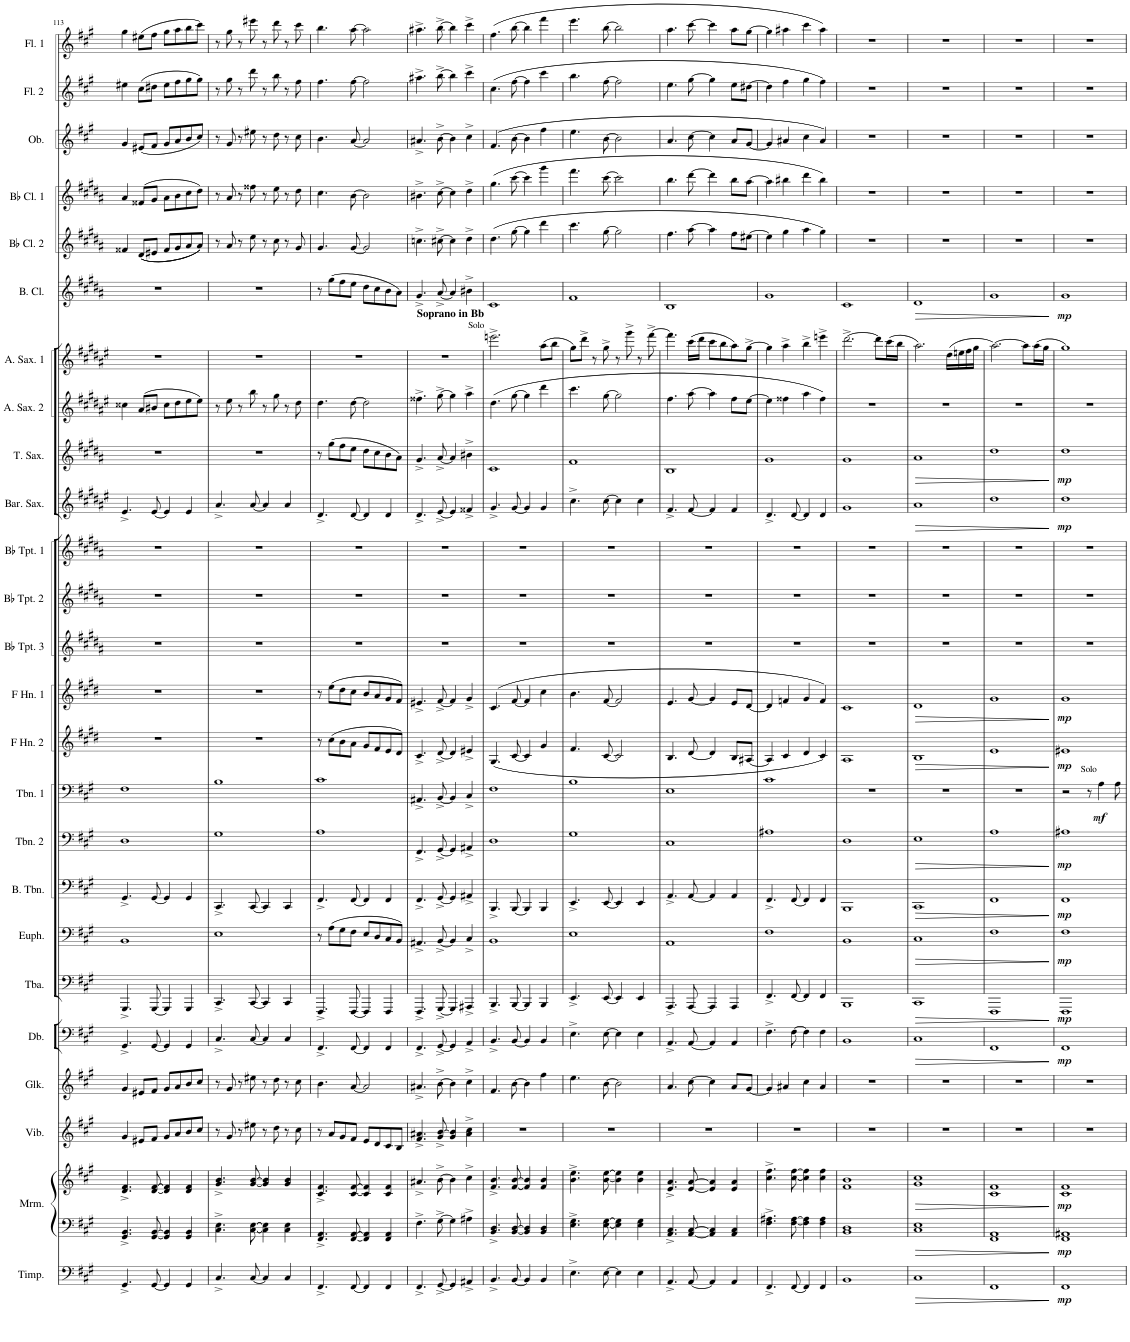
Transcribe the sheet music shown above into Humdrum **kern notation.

**kern	**dynam	**kern	**kern	**dynam	**kern	**kern	**kern	**dynam	**kern	**dynam	**kern	**dynam	**kern	**dynam	**kern	**dynam	**kern	**dynam	**kern	**dynam	**kern	**dynam	**kern	**kern	**kern	**kern	**dynam	**kern	**dynam	**kern	**kern	**kern	**dynam	**kern	**kern	**kern	**kern	**kern
*part25	*part25	*part24	*part24	*part24	*part23	*part22	*part21	*part21	*part20	*part20	*part19	*part19	*part18	*part18	*part17	*part17	*part16	*part16	*part15	*part15	*part14	*part14	*part13	*part12	*part11	*part10	*part10	*part9	*part9	*part8	*part7	*part6	*part6	*part5	*part4	*part3	*part2	*part1
*staff26	*staff26	*staff25	*staff24	*staff24/25	*staff23	*staff22	*staff21	*staff21	*staff20	*staff20	*staff19	*staff19	*staff18	*staff18	*staff17	*staff17	*staff16	*staff16	*staff15	*staff15	*staff14	*staff14	*staff13	*staff12	*staff11	*staff10	*staff10	*staff9	*staff9	*staff8	*staff7	*staff6	*staff6	*staff5	*staff4	*staff3	*staff2	*staff1
*I"Timpani	*	*I"Marimba	*	*	*I"Vibraphone	*I"Glockenspiel	*I"Double Bass	*	*I"Tuba	*	*I"Euphonium	*	*I"Bass Trombone	*	*I"Trombone 2	*	*I"Trombone 1	*	*I"F Horn 2	*	*I"F Horn 1	*	*I"Bb Trumpet 3	*I"Bb Trumpet 2	*I"Bb Trumpet 1	*I"Baritone Saxophone	*	*I"Tenor Saxophone	*	*I"Alto Saxophone 2	*I"Alto Saxophone 1	*I"Bass Clarinet	*	*I"Bb Clarinet 2	*I"Bb Clarinet 1	*I"Oboe	*I"Flute 2	*I"Flute 1
*I'Timp.	*	*I'Mrm.	*	*	*I'Vib.	*I'Glk.	*I'Db.	*	*I'Tba.	*	*I'Euph.	*	*I'B. Tbn.	*	*I'Tbn. 2	*	*I'Tbn. 1	*	*I'F Hn. 2	*	*I'F Hn. 1	*	*I'Bb Tpt. 3	*I'Bb Tpt. 2	*I'Bb Tpt. 1	*I'Bar. Sax.	*	*I'T. Sax.	*	*I'A. Sax. 2	*I'A. Sax. 1	*I'B. Cl.	*	*I'Bb Cl. 2	*I'Bb Cl. 1	*I'Ob.	*I'Fl. 2	*I'Fl. 1
!!LO:PB:g=z
*clefF4	*	*clefF4	*clefG2	*	*clefG2	*clefG2	*clefF4	*	*clefF4	*	*clefF4	*	*clefF4	*	*clefF4	*	*clefF4	*	*clefG2	*	*clefG2	*	*clefG2	*clefG2	*clefG2	*clefG2	*	*clefG2	*	*clefG2	*clefG2	*clefG2	*	*clefG2	*clefG2	*clefG2	*clefG2	*clefG2
*	*	*	*	*	*	*Trd-14c-24	*Trd7c12	*	*	*	*	*	*	*	*	*	*	*	*Trd4c7	*	*Trd4c7	*	*Trd1c2	*Trd1c2	*Trd1c2	*Trd12c21	*	*Trd8c14	*	*Trd5c9	*Trd5c9	*Trd8c14	*	*Trd1c2	*Trd1c2	*	*	*
*k[f#c#g#]	*	*k[f#c#g#]	*k[f#c#g#]	*	*k[f#c#g#]	*k[f#c#g#]	*k[f#c#g#]	*	*k[f#c#g#]	*	*k[f#c#g#]	*	*k[f#c#g#]	*	*k[f#c#g#]	*	*k[f#c#g#]	*	*k[f#c#g#d#]	*	*k[f#c#g#d#]	*	*k[f#c#g#d#a#]	*k[f#c#g#d#a#]	*k[f#c#g#d#a#]	*k[f#c#g#d#a#e#]	*	*k[f#c#g#d#a#]	*	*k[f#c#g#d#a#e#]	*k[f#c#g#d#a#e#]	*k[f#c#g#d#a#]	*	*k[f#c#g#d#a#]	*k[f#c#g#d#a#]	*k[f#c#g#]	*k[f#c#g#]	*k[f#c#g#]
*M4/4	*	*M4/4	*M4/4	*	*M4/4	*M4/4	*M4/4	*	*M4/4	*	*M4/4	*	*M4/4	*	*M4/4	*	*M4/4	*	*M4/4	*	*M4/4	*	*M4/4	*M4/4	*M4/4	*M4/4	*	*M4/4	*	*M4/4	*M4/4	*M4/4	*	*M4/4	*M4/4	*M4/4	*M4/4	*M4/4
=113	=113	=113	=113	=113	=113	=113	=113	=113	=113	=113	=113	=113	=113	=113	=113	=113	=113	=113	=113	=113	=113	=113	=113	=113	=113	=113	=113	=113	=113	=113	=113	=113	=113	=113	=113	=113	=113	=113
4.GG#^/	.	4.GG#/^ 4.BB/^	4.d/^ 4.f#/^	.	4g#/	4g#/	4.GG#^/	.	4.GGG#^/	.	1BB	.	4.GG#^/	.	1D	.	1F#	.	1r	.	1r	.	1r	1r	1r	4.e#^/	.	1r	.	4cc##X\	1r	1r	.	4f##X/	4a#/	4g#/	4ee#X\	4gg#\
.	.	.	.	.	8e#X/L	8e#X/L	.	.	.	.	.	.	.	.	.	.	.	.	.	.	.	.	.	.	.	.	.	.	.	(8a#/L	.	.	.	((8d#/L	(8f##X/L	(8e#X/L	(8cc#\L	(8ee#X\L
[8GG#/	.	[8GG#/ [8BB/	[8d/ [8f#/	.	8f#/J	8f#/J	[8GG#/	.	[8GGG#/	.	.	.	[8GG#/	.	.	.	.	.	.	.	.	.	.	.	.	[8e#/	.	.	.	8b#X/J	.	.	.	8e#X/J	8g#/J	8f#/J	8dd#X\J	8ff#\J
4GG#/]	.	4GG#/] 4BB/]	4d/] 4f#/]	.	8g#/L	8g#/L	4GG#/]	.	4GGG#/]	.	.	.	4GG#/]	.	.	.	.	.	.	.	.	.	.	.	.	4e#/]	.	.	.	8cc##\L	.	.	.	8f##/L	8a#\L	8g#/L	8ee#\L	8gg#\L
.	.	.	.	.	8a/	8a/	.	.	.	.	.	.	.	.	.	.	.	.	.	.	.	.	.	.	.	.	.	.	.	8dd#\	.	.	.	8g#/	8b\	8a/	8ff#\	8aa\
4GG#/	.	4GG#/ 4BB/	4d/ 4f#/	.	8b/	8b/	4GG#/	.	4GGG#/	.	.	.	4GG#/	.	.	.	.	.	.	.	.	.	.	.	.	4e#/	.	.	.	8ee#\	.	.	.	8a#/	8cc#\	8b/	8gg#\	8bb\
.	.	.	.	.	8cc#/J	8cc#/J	.	.	.	.	.	.	.	.	.	.	.	.	.	.	.	.	.	.	.	.	.	.	.	8ee#\J)	.	.	.	8a#/J))	8dd#\J)	8cc#/J)	8gg#\J)	8ccc#\J)
=114	=114	=114	=114	=114	=114	=114	=114	=114	=114	=114	=114	=114	=114	=114	=114	=114	=114	=114	=114	=114	=114	=114	=114	=114	=114	=114	=114	=114	=114	=114	=114	=114	=114	=114	=114	=114	=114	=114
4.C#^/	.	4.C#\^ 4.E\^	4.g#/^ 4.b/^	.	8r	8r	4.C#^/	.	4.CC#^/	.	1E	.	4.CC#^/	.	1G#	.	1B	.	1r	.	1r	.	1r	1r	1r	4.a#^/	.	1r	.	8r	1r	1r	.	8r	8r	8r	8r	8r
.	.	.	.	.	8g#/	8g#/	.	.	.	.	.	.	.	.	.	.	.	.	.	.	.	.	.	.	.	.	.	.	.	8ee#\	.	.	.	8a#/	8a#/	8g#/	8gg#\	8gg#\
.	.	.	.	.	8r	8r	.	.	.	.	.	.	.	.	.	.	.	.	.	.	.	.	.	.	.	.	.	.	.	8r	.	.	.	8r	8r	8r	8r	8r
[8C#/	.	[8C#\ [8E\	[8g#/ [8b/	.	8ee#X\	8ee#X\	[8C#/	.	[8CC#/	.	.	.	[8CC#/	.	.	.	.	.	.	.	.	.	.	.	.	[8a#/	.	.	.	8bb\	.	.	.	8ee\	8ff##X\	8ee#X\	8ddd\	8eee#X\
4C#/]	.	4C#\] 4E\]	4g#/] 4b/]	.	8r	8r	4C#/]	.	4CC#/]	.	.	.	4CC#/]	.	.	.	.	.	.	.	.	.	.	.	.	4a#/]	.	.	.	8r	.	.	.	8r	8r	8r	8r	8r
.	.	.	.	.	8dd\	8dd\	.	.	.	.	.	.	.	.	.	.	.	.	.	.	.	.	.	.	.	.	.	.	.	8gg#\	.	.	.	8cc#\	8ee\	8dd\	8bb\	8ddd\
4C#/	.	4C#\ 4E\	4g#/ 4b/	.	8r	8r	4C#/	.	4CC#/	.	.	.	4CC#/	.	.	.	.	.	.	.	.	.	.	.	.	4a#/	.	.	.	8r	.	.	.	8r	8r	8r	8r	8r
.	.	.	.	.	8cc#\	8cc#\	.	.	.	.	.	.	.	.	.	.	.	.	.	.	.	.	.	.	.	.	.	.	.	8dd#\	.	.	.	8g#/	8dd#\	8cc#\	8ff#\	8ccc#\
=115	=115	=115	=115	=115	=115	=115	=115	=115	=115	=115	=115	=115	=115	=115	=115	=115	=115	=115	=115	=115	=115	=115	=115	=115	=115	=115	=115	=115	=115	=115	=115	=115	=115	=115	=115	=115	=115	=115
4.FF#^/	.	4.FF#/^ 4.AA/^	4.c#/^ 4.f#/^	.	8r	4.b\	4.FF#^/	.	4.FFF#^/	.	8r	.	4.FF#^/	.	1A	.	1c#	.	8r	.	8r	.	1r	1r	1r	4.d#^/	.	8r	.	4.dd#\	1r	8r	.	4.g#/	4.cc#\	4.b\	4.ff#\	4.bb\
.	.	.	.	.	8a/L	.	.	.	.	.	(8A\L	.	.	.	.	.	.	.	(8cc#\L	.	(8ee\L	.	.	.	.	.	.	(8gg#\L	.	.	.	(8gg#\L	.	.	.	.	.	.
.	.	.	.	.	8g#/	.	.	.	.	.	8G#\	.	.	.	.	.	.	.	8b\	.	8dd#\	.	.	.	.	.	.	8ff#\	.	.	.	8ff#\	.	.	.	.	.	.
[8FF#/	.	[8FF#/ [8AA/	[8c#/ [8f#/	.	8f#/J	[8a/	[8FF#/	.	[8FFF#/	.	8F#\J	.	[8FF#/	.	.	.	.	.	8a\J	.	8cc#\J	.	.	.	.	[8d#/	.	8ee\J	.	[8dd#\	.	8ee\J	.	[8g#/	[8b\	[8a/	[8ff#\	[8aa\
4FF#/]	.	4FF#/] 4AA/]	4c#/] 4f#/]	.	8e/L	2a/]	4FF#/]	.	4FFF#/]	.	8E/L	.	4FF#/]	.	.	.	.	.	8g#/L	.	8b/L	.	.	.	.	4d#/]	.	8dd#\L	.	2dd#\]	.	8dd#\L	.	2g#/]	2b\]	2a/]	2ff#\]	2aa\]
.	.	.	.	.	8d/	.	.	.	.	.	8D/	.	.	.	.	.	.	.	8f#/	.	8a/	.	.	.	.	.	.	8cc#\	.	.	.	8cc#\	.	.	.	.	.	.
4FF#/	.	4FF#/ 4AA/	4c#/ 4f#/	.	8c#/	.	4FF#/	.	4FFF#/	.	8C#/	.	4FF#/	.	.	.	.	.	8e/	.	8g#/	.	.	.	.	4d#/	.	8b\	.	.	.	8b\	.	.	.	.	.	.
.	.	.	.	.	8B/J	.	.	.	.	.	8BB/J)	.	.	.	.	.	.	.	8d#/J)	.	8f#/J)	.	.	.	.	.	.	8a#\J)	.	.	.	8a#\J)	.	.	.	.	.	.
=116	=116	=116	=116	=116	=116	=116	=116	=116	=116	=116	=116	=116	=116	=116	=116	=116	=116	=116	=116	=116	=116	=116	=116	=116	=116	=116	=116	=116	=116	=116	=116	=116	=116	=116	=116	=116	=116	=116
4.FF#^/	.	4.F#^\	4.a#X^/	.	4.f#/^ 4.a#X/^	4.a#X^/	4.FF#^/	.	4.FFF#^/	.	4.AA#X^/	.	4.FF#^/	.	4.FF#^/	.	4.AA#X^/	.	4.c#^/	.	4.e#X^/	.	1r	1r	1r	4.d#^/	.	4.g#^/	.	4.ff##X^\	1r	4.g#^/	.	4.ccn^\	4.b#X^\	4.a#X^/	4.aa#X^\	4.aa#X^\
[8GG#^/	.	[8G#^\	[8b^\	.	8g#/^ [8b/^	[8b^\	[8GG#^/	.	[8GGG#^/	.	[8BB^/	.	[8GG#^/	.	[8GG#^/	.	[8BB^/	.	[8d#^/	.	[8f#^/	.	.	.	.	[8e#^/	.	[8a#^/	.	[8gg#^\	.	[8a#^/	.	[8cc#X^\	[8cc#^\	[8b^\	[8bb^\	[8bb^\
4GG#/]	.	4G#\]	4b\]	.	4g#/ 4b/]	4b\]	4GG#/]	.	4GGG#/]	.	4BB/]	.	4GG#/]	.	4GG#/]	.	4BB/]	.	4d#/]	.	4f#/]	.	.	.	.	4e#/]	.	4a#/]	.	4gg#\]	.	4a#/]	.	4cc#\]	4cc#\]	4b\]	4bb\]	4bb\]
4AA#X^/	.	4A#X^\	4cc#^\	.	4a#\^ 4cc#\^	4cc#^\	4AA^/	.	4AAA#X^/	.	4C#^/	.	4AA#X^/	.	4AA#X^/	.	4C#^/	.	4e#X^/	.	4g#^/	.	.	.	.	4f##X^/	.	4b#X^\	.	4aa#^\	.	4b#X^\	.	4dd#^\	4dd#^\	4cc#^\	4ccc#^\	4ccc#^\
=117	=117	=117	=117	=117	=117	=117	=117	=117	=117	=117	=117	=117	=117	=117	=117	=117	=117	=117	=117	=117	=117	=117	=117	=117	=117	=117	=117	=117	=117	=117	=117	=117	=117	=117	=117	=117	=117	=117
!	!	!	!	!	!	!	!	!	!	!	!	!	!	!	!	!	!	!	!	!	!	!	!	!	!	!	!	!	!	!	!LO:TX:a:t=Solo	!	!	!	!	!	!	!
!	!	!	!	!	!	!	!	!	!	!	!	!	!	!	!	!	!	!	!	!	!	!	!	!	!	!	!	!	!	!	!LO:TX:a:B:t=Soprano in Bb	!	!	!	!	!	!	!
4.BB^/	.	4.BB/^ 4.D/^	4.f#/^ 4.b/^	.	1r	4.f#/	4.BB^/	.	4.BBB^/	.	1BB	.	4.BBB^/	.	1D	.	1F#	.	(4.G#/	.	(4.c#/	.	1r	1r	1r	4.g#^/	.	1c#	.	(4.dd#\	2.eeen^\	1c#	.	(4.dd#\	(4.gg#\	(4.f#/	(4.cc#\	(4.ff#\
[8BB/	.	[8BB/ [8D/	[8f#/ [8b/	.	.	[8b\	[8BB/	.	[8BBB/	.	.	.	[8BBB/	.	.	.	.	.	[8c#/	.	[8f#/	.	.	.	.	[8g#/	.	.	.	[8gg#\	.	.	.	[8gg#\	[8ccc#\	[8b\	[8ff#\	[8bb\
4BB/]	.	4BB/] 4D/]	4f#/] 4b/]	.	.	4b\]	4BB/]	.	4BBB/]	.	.	.	4BBB/]	.	.	.	.	.	4c#/]	.	4f#/]	.	.	.	.	4g#/]	.	.	.	4gg#\]	.	.	.	4gg#\]	4ccc#\]	4b\]	4ff#\]	4bb\]
4BB/	.	4BB/ 4D/	4f#/ 4b/	.	.	4ff#\	4BB/	.	4BBB/	.	.	.	4BBB/	.	.	.	.	.	4g#/	.	4cc#\	.	.	.	.	4g#/	.	.	.	4ddd#\	(8aa#\L	.	.	4ddd#\	4ggg#\	4ff#\	4ccc#\	4fff#\
.	.	.	.	.	.	.	.	.	.	.	.	.	.	.	.	.	.	.	.	.	.	.	.	.	.	.	.	.	.	.	8bb\J	.	.	.	.	.	.	.
=118	=118	=118	=118	=118	=118	=118	=118	=118	=118	=118	=118	=118	=118	=118	=118	=118	=118	=118	=118	=118	=118	=118	=118	=118	=118	=118	=118	=118	=118	=118	=118	=118	=118	=118	=118	=118	=118	=118
4.E^\	.	4.E\^ 4.G#\^	4.b\^ 4.ee\^	.	1r	4.ee\	4.E^\	.	4.EE^/	.	1E	.	4.EE^/	.	1G#	.	1B	.	4.f#/	.	4.b\	.	1r	1r	1r	4.cc#^\	.	1f#	.	4.ccc#\	8gg#\L)	1f#	.	4.ccc#\	4.fff#\	4.ee\	4.bb\	4.eee\
.	.	.	.	.	.	.	.	.	.	.	.	.	.	.	.	.	.	.	.	.	.	.	.	.	.	.	.	.	.	.	8ddd#^\J	.	.	.	.	.	.	.
.	.	.	.	.	.	.	.	.	.	.	.	.	.	.	.	.	.	.	.	.	.	.	.	.	.	.	.	.	.	.	8r	.	.	.	.	.	.	.
[8E\	.	[8E\ [8G#\	[8b\ [8ee\	.	.	[8b\	[8E\	.	[8EE/	.	.	.	[8EE/	.	.	.	.	.	[8c#/	.	[8f#/	.	.	.	.	[8cc#\	.	.	.	[8gg#\	8gg#^\	.	.	[8gg#\	[8ccc#\	[8b\	[8ff#\	[8bb\
4E\]	.	4E\] 4G#\]	4b\] 4ee\]	.	.	2b\]	4E\]	.	4EE/]	.	.	.	4EE/]	.	.	.	.	.	2c#/]	.	2f#/]	.	.	.	.	4cc#\]	.	.	.	2gg#\]	8r	.	.	2gg#\]	2ccc#\]	2b\]	2ff#\]	2bb\]
.	.	.	.	.	.	.	.	.	.	.	.	.	.	.	.	.	.	.	.	.	.	.	.	.	.	.	.	.	.	.	8ggg#^\	.	.	.	.	.	.	.
4E\	.	4E\ 4G#\	4b\ 4ee\	.	.	.	4E\	.	4EE/	.	.	.	4EE/	.	.	.	.	.	.	.	.	.	.	.	.	4cc#\	.	.	.	.	8r	.	.	.	.	.	.	.
.	.	.	.	.	.	.	.	.	.	.	.	.	.	.	.	.	.	.	.	.	.	.	.	.	.	.	.	.	.	.	[8fff#^\	.	.	.	.	.	.	.
=119	=119	=119	=119	=119	=119	=119	=119	=119	=119	=119	=119	=119	=119	=119	=119	=119	=119	=119	=119	=119	=119	=119	=119	=119	=119	=119	=119	=119	=119	=119	=119	=119	=119	=119	=119	=119	=119	=119
4.AA^/	.	4.AA/^ 4.C#/^	4.e/^ 4.a/^	.	1r	4.a/	4.AA^/	.	4.AAA^/	.	1AA	.	4.AA^/	.	1C#	.	1E	.	4.B/	.	4.e/	.	1r	1r	1r	4.f#^/	.	1B	.	4.ff#\	4.fff#\]	1B	.	4.ff#\	4.bb\	4.a/	4.ee\	4.aa\
[8AA/	.	[8AA/ [8C#/	[8e/ [8a/	.	.	[8cc#\	[8AA/	.	[8AAA/	.	.	.	[8AA/	.	.	.	.	.	[8d#/	.	[8g#/	.	.	.	.	[8f#/	.	.	.	[8aa#\	(16ccc#\LL	.	.	[8aa#\	[8ddd#\	[8cc#\	[8gg#\	[8ccc#\
.	.	.	.	.	.	.	.	.	.	.	.	.	.	.	.	.	.	.	.	.	.	.	.	.	.	.	.	.	.	.	16ddd#\JJ	.	.	.	.	.	.	.
4AA/]	.	4AA/] 4C#/]	4e/] 4a/]	.	.	4cc#\]	4AA/]	.	4AAA/]	.	.	.	4AA/]	.	.	.	.	.	4d#/]	.	4g#/]	.	.	.	.	4f#/]	.	.	.	4aa#\]	8ccc#\L	.	.	4aa#\]	4ddd#\]	4cc#\]	4gg#\]	4ccc#\]
.	.	.	.	.	.	.	.	.	.	.	.	.	.	.	.	.	.	.	.	.	.	.	.	.	.	.	.	.	.	.	8bb\	.	.	.	.	.	.	.
4AA/	.	4AA/ 4C#/	4e/ 4a/	.	.	8a/L	4AA/	.	4AAA/	.	.	.	4AA/	.	.	.	.	.	8B/L	.	8e/L	.	.	.	.	4f#/	.	.	.	8ff#\L	8aa#\)	.	.	8ff#\L	8bb\L	8a/L	8ee\L	8aa\L
.	.	.	.	.	.	[8g#/J	.	.	.	.	.	.	.	.	.	.	.	.	[8A#X/J	.	[8d#/J	.	.	.	.	.	.	.	.	[8ee#\J	[8gg#^\J	.	.	[8ee#X\J	[8aa#\J	[8g#/J	[8dd#X\J	[8gg#\J
=120	=120	=120	=120	=120	=120	=120	=120	=120	=120	=120	=120	=120	=120	=120	=120	=120	=120	=120	=120	=120	=120	=120	=120	=120	=120	=120	=120	=120	=120	=120	=120	=120	=120	=120	=120	=120	=120	=120
4.FF#^/	.	4.F#\^ 4.A#X\^	4.cc#\^ 4.ff#\^	.	1r	4g#/]	4.F#^\	.	4.FF#^/	.	1F#	.	4.FF#^/	.	1A#X	.	1c#	.	4A#/]	.	4d#/]	.	1r	1r	1r	4.d#^/	.	1g#	.	4ee#\]	4gg#\]	1g#	.	4ee#\]	4aa#\]	4g#/]	4dd#\]	4gg#\]
.	.	.	.	.	.	4a#X/	.	.	.	.	.	.	.	.	.	.	.	.	4c#/	.	4fn/	.	.	.	.	.	.	.	.	4ff##X\	4aa#^\	.	.	4gg#\	4bb#X\	4a#X/	4ff#\	4aa#X\
[8FF#/	.	[8F#\ [8A#\	[8cc#\ [8ff#\	.	.	.	[8F#\	.	[8FF#/	.	.	.	[8FF#/	.	.	.	.	.	.	.	.	.	.	.	.	[8d#/	.	.	.	.	.	.	.	.	.	.	.	.
4FF#/]	.	4F#\] 4A#\]	4cc#\] 4ff#\]	.	.	4cc#\	4F#\]	.	4FF#/]	.	.	.	4FF#/]	.	.	.	.	.	4d#/	.	4g#/	.	.	.	.	4d#/]	.	.	.	4aa#\	4bb^\	.	.	4aa#\	4ddd#\	4cc#\	4gg#\	4ccc#\
4FF#/	.	4F#\ 4A#\	4cc#\ 4ff#\	.	.	4a#/	4F#\	.	4FF#/	.	.	.	4FF#/	.	.	.	.	.	4c#/)	.	4f/)	.	.	.	.	4d#/	.	.	.	4ff##\)	4eeen^\	.	.	4gg#\)	4bb#\)	4a#/)	4ff#\)	4aa#\)
=121	=121	=121	=121	=121	=121	=121	=121	=121	=121	=121	=121	=121	=121	=121	=121	=121	=121	=121	=121	=121	=121	=121	=121	=121	=121	=121	=121	=121	=121	=121	=121	=121	=121	=121	=121	=121	=121	=121
1BB	.	1BB 1D	1f# 1b	.	1r	1r	1BB	.	1BBB	.	1BB	.	1BBB	.	1D	.	1r	.	1A	.	1c#	.	1r	1r	1r	1g#	.	1g#	.	1r	[2.ddd#^\	1c#	.	1r	1r	1r	1r	1r
.	.	.	.	.	.	.	.	.	.	.	.	.	.	.	.	.	.	.	.	.	.	.	.	.	.	.	.	.	.	.	8ddd#\L]	.	.	.	.	.	.	.
.	.	.	.	.	.	.	.	.	.	.	.	.	.	.	.	.	.	.	.	.	.	.	.	.	.	.	.	.	.	.	(16ccc#\L	.	.	.	.	.	.	.
.	.	.	.	.	.	.	.	.	.	.	.	.	.	.	.	.	.	.	.	.	.	.	.	.	.	.	.	.	.	.	16bb\JJ	.	.	.	.	.	.	.
=122	=122	=122	=122	=122	=122	=122	=122	=122	=122	=122	=122	=122	=122	=122	=122	=122	=122	=122	=122	=122	=122	=122	=122	=122	=122	=122	=122	=122	=122	=122	=122	=122	=122	=122	=122	=122	=122	=122
!	!LO:HP:b	!	!	!LO:HP:b	!	!	!	!LO:HP:b	!	!LO:HP:b	!	!LO:HP:b	!	!LO:HP:b	!	!LO:HP:b	!	!	!	!LO:HP:b	!	!LO:HP:b	!	!	!	!	!LO:HP:b	!	!LO:HP:b	!	!	!	!LO:HP:b	!	!	!	!	!
1C#	>	1C# 1E	1g# 1cc#	>	1r	1r	1C#	>	1CC#	>	1C#	>	1CC#	>	1E	>	1r	.	1B	>	1d#	>	1r	1r	1r	1a#	>	1a#	>	1r	2.aa#\)	1d#	>	1r	1r	1r	1r	1r
.	.	.	.	.	.	.	.	.	.	.	.	.	.	.	.	.	.	.	.	.	.	.	.	.	.	.	.	.	.	.	(16dd#\LL	.	.	.	.	.	.	.
.	.	.	.	.	.	.	.	.	.	.	.	.	.	.	.	.	.	.	.	.	.	.	.	.	.	.	.	.	.	.	16een\	.	.	.	.	.	.	.
.	.	.	.	.	.	.	.	.	.	.	.	.	.	.	.	.	.	.	.	.	.	.	.	.	.	.	.	.	.	.	16ff#\	.	.	.	.	.	.	.
.	.	.	.	.	.	.	.	.	.	.	.	.	.	.	.	.	.	.	.	.	.	.	.	.	.	.	.	.	.	.	16gg#\JJ	.	.	.	.	.	.	.
=123	=123	=123	=123	=123	=123	=123	=123	=123	=123	=123	=123	=123	=123	=123	=123	=123	=123	=123	=123	=123	=123	=123	=123	=123	=123	=123	=123	=123	=123	=123	=123	=123	=123	=123	=123	=123	=123	=123
1FF#	.	1FF# 1AA	1c# 1f#	.	1r	1r	1FF#	.	1FFF#	.	1F#	.	1FF#	.	1A	.	1r	.	1e	.	1g#	.	1r	1r	1r	1dd#	.	1dd#	.	1r	[2.aa#\)	1g#	.	1r	1r	1r	1r	1r
.	.	.	.	.	.	.	.	.	.	.	.	.	.	.	.	.	.	.	.	.	.	.	.	.	.	.	.	.	.	.	8aa#\L]	.	.	.	.	.	.	.
.	.	.	.	.	.	.	.	.	.	.	.	.	.	.	.	.	.	.	.	.	.	.	.	.	.	.	.	.	.	.	(16aa#\L	.	.	.	.	.	.	.
.	.	.	.	.	.	.	.	.	.	.	.	.	.	.	.	.	.	.	.	.	.	.	.	.	.	.	.	.	.	.	16gg#\JJ	.	.	.	.	.	.	.
.	]	.	.	]	.	.	.	]	.	]	.	]	.	]	.	]	.	.	.	]	.	]	.	.	.	.	]	.	]	.	.	.	]	.	.	.	.	.
=124	=124	=124	=124	=124	=124	=124	=124	=124	=124	=124	=124	=124	=124	=124	=124	=124	=124	=124	=124	=124	=124	=124	=124	=124	=124	=124	=124	=124	=124	=124	=124	=124	=124	=124	=124	=124	=124	=124
!	!LO:DY:b	!	!	!LO:DY:b=2	!	!	!	!	!	!	!	!	!	!	!	!	!	!	!	!	!	!	!	!	!	!	!	!	!	!	!	!	!	!	!	!	!	!
!	!	!	!	!LO:DY:n=1:b	!	!	!	!LO:DY:b	!	!LO:DY:b	!	!LO:DY:b	!	!LO:DY:b	!	!LO:DY:b	!	!	!	!LO:DY:b	!	!LO:DY:b	!	!	!	!	!LO:DY:b	!	!LO:DY:b	!	!	!	!LO:DY:b	!	!	!	!	!
1FF#	mp	1FF# 1AA#X	1c# 1f#	mp mp	1r	1r	1FF#	mp	1FFF#	mp	1F#	mp	1FF#	mp	1A#X	mp	2r	.	1e#X	mp	1g#	mp	1r	1r	1r	1dd#	mp	1dd#	mp	1r	1gg#)	1g#	mp	1r	1r	1r	1r	1r
.	.	.	.	.	.	.	.	.	.	.	.	.	.	.	.	.	8r	.	.	.	.	.	.	.	.	.	.	.	.	.	.	.	.	.	.	.	.	.
!	!	!	!	!	!	!	!	!	!	!	!	!	!	!	!	!	!LO:TX:a:t=Solo	!	!	!	!	!	!	!	!	!	!	!	!	!	!	!	!	!	!	!	!	!
!	!	!	!	!	!	!	!	!	!	!	!	!	!	!	!	!	!	!LO:DY:b	!	!	!	!	!	!	!	!	!	!	!	!	!	!	!	!	!	!	!	!
.	.	.	.	.	.	.	.	.	.	.	.	.	.	.	.	.	4A\	mf	.	.	.	.	.	.	.	.	.	.	.	.	.	.	.	.	.	.	.	.
.	.	.	.	.	.	.	.	.	.	.	.	.	.	.	.	.	8A\	.	.	.	.	.	.	.	.	.	.	.	.	.	.	.	.	.	.	.	.	.
=	=	=	=	=	=	=	=	=	=	=	=	=	=	=	=	=	=	=	=	=	=	=	=	=	=	=	=	=	=	=	=	=	=	=	=	=	=	=
*-	*-	*-	*-	*-	*-	*-	*-	*-	*-	*-	*-	*-	*-	*-	*-	*-	*-	*-	*-	*-	*-	*-	*-	*-	*-	*-	*-	*-	*-	*-	*-	*-	*-	*-	*-	*-	*-	*-
